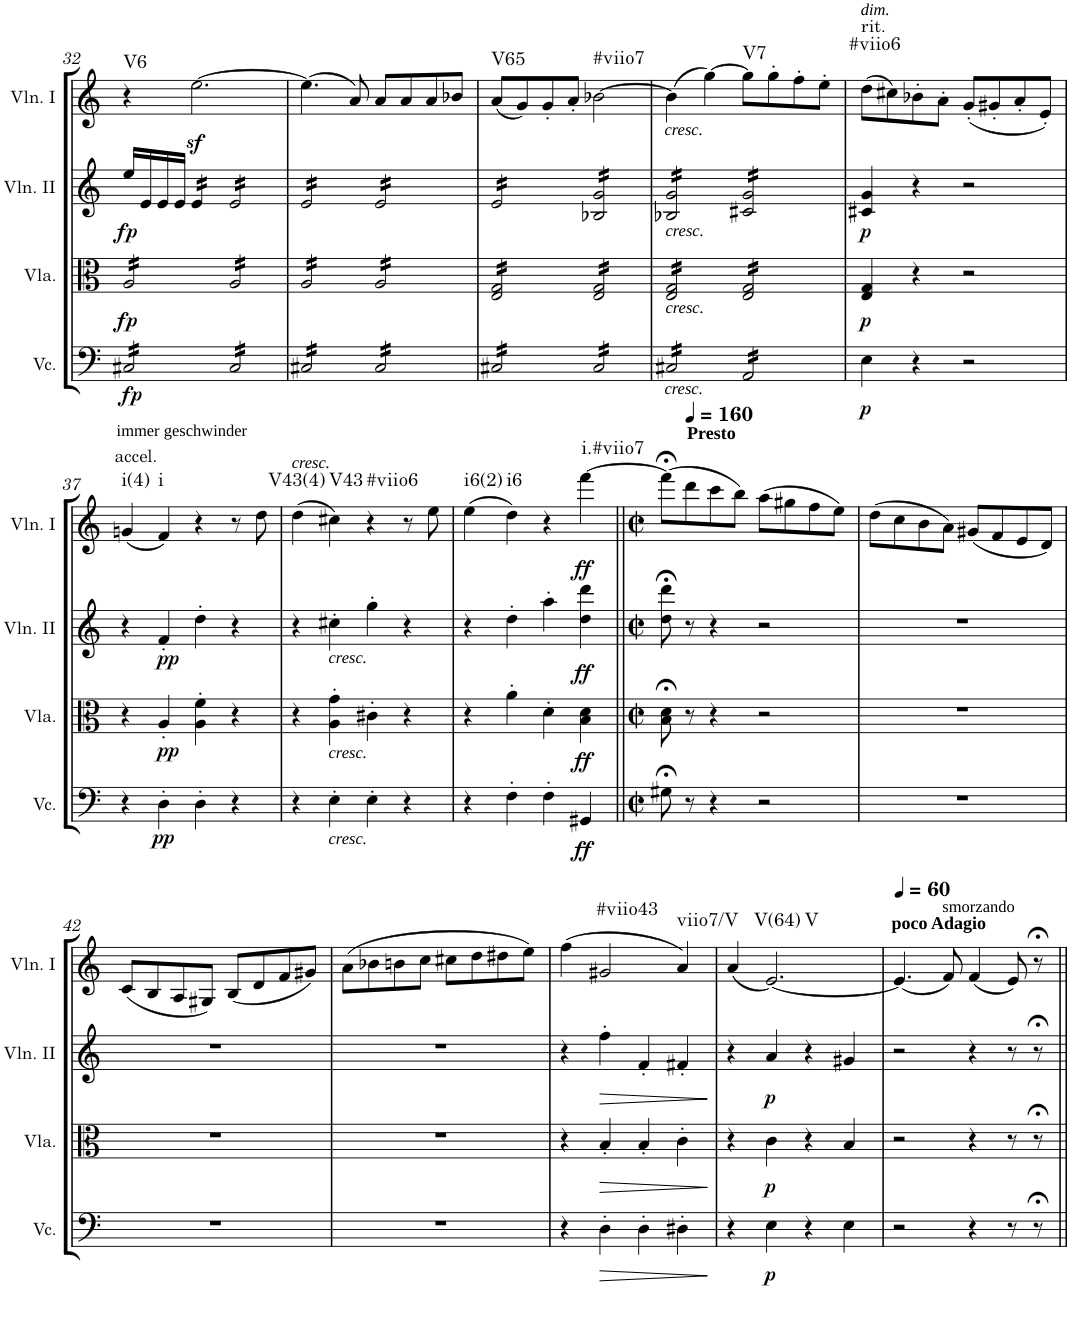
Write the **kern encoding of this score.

**kern	**dynam	**kern	**dynam	**kern	**dynam	**kern	**dynam	**harte
*part4	*part4	*part3	*part3	*part2	*part2	*part1	*part1	*part1
*staff4	*staff4	*staff3	*staff3	*staff2	*staff2	*staff1	*staff1	*
*I"Violoncello	*	*I"Viola	*	*I"Violin II	*	*I"Violin I	*	*
*I'Vc.	*	*I'Vla.	*	*I'Vln. II	*	*I'Vln. I	*	*
!!LO:PB:g=z
*clefF4	*	*clefC3	*	*clefG2	*	*clefG2	*	*
*k[]	*	*k[]	*	*k[]	*	*k[]	*	*
*M4/4	*	*M4/4	*	*M4/4	*	*M4/4	*	*
*met(c)	*	*met(c)	*	*met(c)	*	*met(c)	*	*
=32	=32	=32	=32	=32	=32	=32	=32	=32
!	!LO:DY:b	!	!LO:DY:b	!	!LO:DY:b	!	!	!LO:H:kt=V6
*tremolo	*	*	*	*	*	*	*	*
*	*	*tremolo	*	*	*	*	*	*
16C#X/LL	fp	16A/LL	fp	16ee/LL	fp	4r	.	N
16C#X/	.	16A/	.	16e/	.	.	.	.
16C#X/	.	16A/	.	16e/	.	.	.	.
16C#X/	.	16A/	.	16e/JJ	.	.	.	.
*	*	*	*	*tremolo	*	*	*	*
16C#X/	.	16A/	.	16e/LL	.	[2.eez<\	.	.
16C#X/	.	16A/	.	16e/	.	.	.	.
16C#X/	.	16A/	.	16e/	.	.	.	.
16C#X/JJ	.	16A/JJ	.	16e/JJ	.	.	.	.
16C#/LL	.	16A/LL	.	16e/LL	.	.	.	.
16C#/	.	16A/	.	16e/	.	.	.	.
16C#/	.	16A/	.	16e/	.	.	.	.
16C#/	.	16A/	.	16e/	.	.	.	.
16C#/	.	16A/	.	16e/	.	.	.	.
16C#/	.	16A/	.	16e/	.	.	.	.
16C#/	.	16A/	.	16e/	.	.	.	.
16C#/JJ	.	16A/JJ	.	16e/JJ	.	.	.	.
=33	=33	=33	=33	=33	=33	=33	=33	=33
16C#X/LL	.	16A/LL	.	16e/LL	.	(4.ee\]	.	.
16C#X/	.	16A/	.	16e/	.	.	.	.
16C#X/	.	16A/	.	16e/	.	.	.	.
16C#X/	.	16A/	.	16e/	.	.	.	.
16C#X/	.	16A/	.	16e/	.	.	.	.
16C#X/	.	16A/	.	16e/	.	.	.	.
16C#X/	.	16A/	.	16e/	.	8a/)	.	.
16C#X/JJ	.	16A/JJ	.	16e/JJ	.	.	.	.
16C#/LL	.	16A/LL	.	16e/LL	.	8a/L	.	.
16C#/	.	16A/	.	16e/	.	.	.	.
16C#/	.	16A/	.	16e/	.	8a/	.	.
16C#/	.	16A/	.	16e/	.	.	.	.
16C#/	.	16A/	.	16e/	.	8a/	.	.
16C#/	.	16A/	.	16e/	.	.	.	.
16C#/	.	16A/	.	16e/	.	8b-X/J	.	.
16C#/JJ	.	16A/JJ	.	16e/JJ	.	.	.	.
=34	=34	=34	=34	=34	=34	=34	=34	=34
!	!	!	!	!	!	!	!	!LO:H:kt=V65
16C#X/LL	.	16E/ 16G/LL	.	16e/LL	.	(8a/L	.	N
16C#X/	.	16E/ 16G/	.	16e/	.	.	.	.
16C#X/	.	16E/ 16G/	.	16e/	.	8g/)	.	.
16C#X/	.	16E/ 16G/	.	16e/	.	.	.	.
16C#X/	.	16E/ 16G/	.	16e/	.	8g'/	.	.
16C#X/	.	16E/ 16G/	.	16e/	.	.	.	.
16C#X/	.	16E/ 16G/	.	16e/	.	8a'/J	.	.
16C#X/JJ	.	16E/ 16G/JJ	.	16e/JJ	.	.	.	.
!	!	!	!	!	!	!	!	!LO:H:kt=#viio7
16C#/LL	.	16E/ 16G/LL	.	16B-X/ 16g/LL	.	[2b-X\	.	N
16C#/	.	16E/ 16G/	.	16B-X/ 16g/	.	.	.	.
16C#/	.	16E/ 16G/	.	16B-X/ 16g/	.	.	.	.
16C#/	.	16E/ 16G/	.	16B-X/ 16g/	.	.	.	.
16C#/	.	16E/ 16G/	.	16B-X/ 16g/	.	.	.	.
16C#/	.	16E/ 16G/	.	16B-X/ 16g/	.	.	.	.
16C#/	.	16E/ 16G/	.	16B-X/ 16g/	.	.	.	.
16C#/JJ	.	16E/ 16G/JJ	.	16B-X/ 16g/JJ	.	.	.	.
=35	=35	=35	=35	=35	=35	=35	=35	=35
!	!	!	!	!	!	!LO:TX:b:i:t=cresc.	!	!
!	!	!	!	!LO:TX:b:i:t=cresc.	!	!	!	!
!	!	!LO:TX:b:i:t=cresc.	!	!	!	!	!	!
!LO:TX:b:i:t=cresc.	!	!	!	!	!	!	!	!
16C#X/LL	.	16E/ 16G/LL	.	16B-X/ 16g/LL	.	(4b-\]	.	.
16C#X/	.	16E/ 16G/	.	16B-X/ 16g/	.	.	.	.
16C#X/	.	16E/ 16G/	.	16B-X/ 16g/	.	.	.	.
16C#X/	.	16E/ 16G/	.	16B-X/ 16g/	.	.	.	.
16C#X/	.	16E/ 16G/	.	16B-X/ 16g/	.	[4gg\)	.	.
16C#X/	.	16E/ 16G/	.	16B-X/ 16g/	.	.	.	.
16C#X/	.	16E/ 16G/	.	16B-X/ 16g/	.	.	.	.
16C#X/JJ	.	16E/ 16G/JJ	.	16B-X/ 16g/JJ	.	.	.	.
!	!	!	!	!	!	!	!	!LO:H:kt=V7
16AA/LL	.	16E/ 16G/LL	.	16c#X/ 16g/LL	.	8gg\L]	.	N
16AA/	.	16E/ 16G/	.	16c#X/ 16g/	.	.	.	.
16AA/	.	16E/ 16G/	.	16c#X/ 16g/	.	8gg'\	.	.
16AA/	.	16E/ 16G/	.	16c#X/ 16g/	.	.	.	.
16AA/	.	16E/ 16G/	.	16c#X/ 16g/	.	8ff'\	.	.
16AA/	.	16E/ 16G/	.	16c#X/ 16g/	.	.	.	.
16AA/	.	16E/ 16G/	.	16c#X/ 16g/	.	8ee'\J	.	.
16AA/JJ	.	16E/ 16G/JJ	.	16c#X/ 16g/JJ	.	.	.	.
*	*	*	*	*Xtremolo	*	*	*	*
*	*	*Xtremolo	*	*	*	*	*	*
*Xtremolo	*	*	*	*	*	*	*	*
=36	=36	=36	=36	=36	=36	=36	=36	=36
!	!	!	!	!	!	!LO:TX:a:t=rit.	!	!
!	!	!	!	!	!	!LO:TX:a:i:t=dim.	!	!
!	!LO:DY:b	!	!LO:DY:b	!	!LO:DY:b	!	!	!LO:H:kt=#viio6
4E\	p	4E/ 4G/	p	4c#X/ 4g/	p	(8dd\L	.	N
.	.	.	.	.	.	8cc#X\)	.	.
4r	.	4r	.	4r	.	8b-X'\	.	.
.	.	.	.	.	.	8a'\J	.	.
2r	.	2r	.	2r	.	(8g'/L	.	.
.	.	.	.	.	.	8g#X'/	.	.
.	.	.	.	.	.	8a'/	.	.
.	.	.	.	.	.	8e'/J)	.	.
!!LO:LB:g=z
=37	=37	=37	=37	=37	=37	=37	=37	=37
!	!	!	!	!	!	!LO:TX:a:t=accel.	!	!
!	!	!	!	!	!	!LO:TX:a:t=immer geschwinder	!	!LO:H:kt=i(4)
4r	.	4r	.	4r	.	(4gn/	.	N
!	!LO:DY:b	!	!LO:DY:b	!	!LO:DY:b	!	!	!LO:H:kt=i
4D'\	pp	4A'/	pp	4f'/	pp	4f/)	.	N
4D'\	.	4A\' 4f\'	.	4dd'\	.	4r	.	.
4r	.	4r	.	4r	.	8r	.	.
.	.	.	.	.	.	8dd\	.	.
=38	=38	=38	=38	=38	=38	=38	=38	=38
!	!	!	!	!	!	!LO:TX:a:i:t=cresc.	!	!LO:H:kt=V43(4)
4r	.	4r	.	4r	.	(4dd\	.	N
!	!	!	!	!LO:TX:b:i:t=cresc.	!	!	!	!
!	!	!LO:TX:b:i:t=cresc.	!	!	!	!	!	!
!LO:TX:b:i:t=cresc.	!	!	!	!	!	!	!	!LO:H:kt=V43
4E'\	.	4A\' 4g\'	.	4cc#X'\	.	4cc#X\)	.	N
!	!	!	!	!	!	!	!	!LO:H:kt=#viio6
4E'\	.	4c#X'\	.	4gg'\	.	4r	.	N
4r	.	4r	.	4r	.	8r	.	.
.	.	.	.	.	.	8ee\	.	.
=39	=39	=39	=39	=39	=39	=39	=39	=39
!	!	!	!	!	!	!	!	!LO:H:kt=i6(2)
4r	.	4r	.	4r	.	(4ee\	.	N
!	!	!	!	!	!	!	!	!LO:H:kt=i6
4F'\	.	4a'\	.	4dd'\	.	4dd\)	.	N
4F'\	.	4d'\	.	4aa'\	.	4r	.	.
!	!LO:DY:b	!	!LO:DY:b	!	!LO:DY:b	!	!LO:DY:b	!LO:H:kt=i.#viio7
4GG#X/	ff	4B\ 4d\	ff	4dd\ 4ddd\	ff	[4fff\	ff	N
=40||	=40||	=40||	=40||	=40||	=40||	=40||	=40||	=40||
*M2/2	*	*M2/2	*	*M2/2	*	*M2/2	*	*
*met(c|)	*	*met(c|)	*	*met(c|)	*	*met(c|)	*	*
8G#X;<\	.	8B\;< 8d\;<	.	8dd\;< 8ddd\;<	.	(8fff;<\L]	.	.
*	*	*	*	*	*	*MM160	*	*
!	!	!	!	!	!	!LO:TX:a:B:t=Presto	!	!
8r	.	8r	.	8r	.	8ddd\	.	.
4r	.	4r	.	4r	.	8ccc\	.	.
.	.	.	.	.	.	8bb\J)	.	.
2r	.	2r	.	2r	.	(8aa\L	.	.
.	.	.	.	.	.	8gg#X\	.	.
.	.	.	.	.	.	8ff\	.	.
.	.	.	.	.	.	8ee\J)	.	.
=41	=41	=41	=41	=41	=41	=41	=41	=41
1r	.	1r	.	1r	.	(8dd\L	.	.
.	.	.	.	.	.	8cc\	.	.
.	.	.	.	.	.	8b\	.	.
.	.	.	.	.	.	8a\J)	.	.
.	.	.	.	.	.	(8g#X/L	.	.
.	.	.	.	.	.	8f/	.	.
.	.	.	.	.	.	8e/	.	.
.	.	.	.	.	.	8d/J)	.	.
!!LO:LB:g=z
=42	=42	=42	=42	=42	=42	=42	=42	=42
1r	.	1r	.	1r	.	(8c/L	.	.
.	.	.	.	.	.	8B/	.	.
.	.	.	.	.	.	8A/	.	.
.	.	.	.	.	.	8G#X/J)	.	.
.	.	.	.	.	.	(8B/L	.	.
.	.	.	.	.	.	8d/	.	.
.	.	.	.	.	.	8f/	.	.
.	.	.	.	.	.	8g#X/J)	.	.
=43	=43	=43	=43	=43	=43	=43	=43	=43
1r	.	1r	.	1r	.	(8a\L	.	.
.	.	.	.	.	.	8b-X\	.	.
.	.	.	.	.	.	8bn\	.	.
.	.	.	.	.	.	8cc\J	.	.
.	.	.	.	.	.	8cc#X\L	.	.
.	.	.	.	.	.	8dd\	.	.
.	.	.	.	.	.	8dd#X\	.	.
.	.	.	.	.	.	8ee\J)	.	.
=44	=44	=44	=44	=44	=44	=44	=44	=44
4r	.	4r	.	4r	.	(4ff\	.	.
!	!LO:HP:b	!	!LO:HP:b	!	!LO:HP:b	!	!	!LO:H:kt=#viio43
4D'\	>	4B'/	>	4ff'\	>	2g#X/	.	N
4D'\	.	4B'/	.	4f'/	.	.	.	.
!	!	!	!	!	!	!	!	!LO:H:kt=viio7/V
4D#X'\	.	4c'\	.	4f#X'/	.	4a/)	.	N
.	]	.	]	.	]	.	.	.
=45	=45	=45	=45	=45	=45	=45	=45	=45
4r	.	4r	.	4r	.	(4a/	.	.
!	!LO:DY:b	!	!LO:DY:b	!	!LO:DY:b	!	!	!LO:H:n=1:kt=V(64)
!	!	!	!	!	!	!	!	!LO:H:n=2:kt=V
4E\	p	4c\	p	4a/	p	[2.e/)	.	N N
4r	.	4r	.	4r	.	.	.	.
4E\	.	4B/	.	4g#X/	.	.	.	.
=46	=46	=46	=46	=46	=46	=46	=46	=46
*	*	*	*	*	*	*MM60	*	*
!	!	!	!	!	!	!LO:TX:a:B:t=poco Adagio	!	!
2r	.	2r	.	2r	.	(4.e/]	.	.
!	!	!	!	!	!	!LO:TX:a:t=smorzando	!	!
.	.	.	.	.	.	8f/)	.	.
4r	.	4r	.	4r	.	(4f/	.	.
8r	.	8r	.	8r	.	8e/)	.	.
8r;<	.	8r;<	.	8r;<	.	8r;<	.	.
=||	=||	=||	=||	=||	=||	=||	=||	=||
*-	*-	*-	*-	*-	*-	*-	*-	*-
